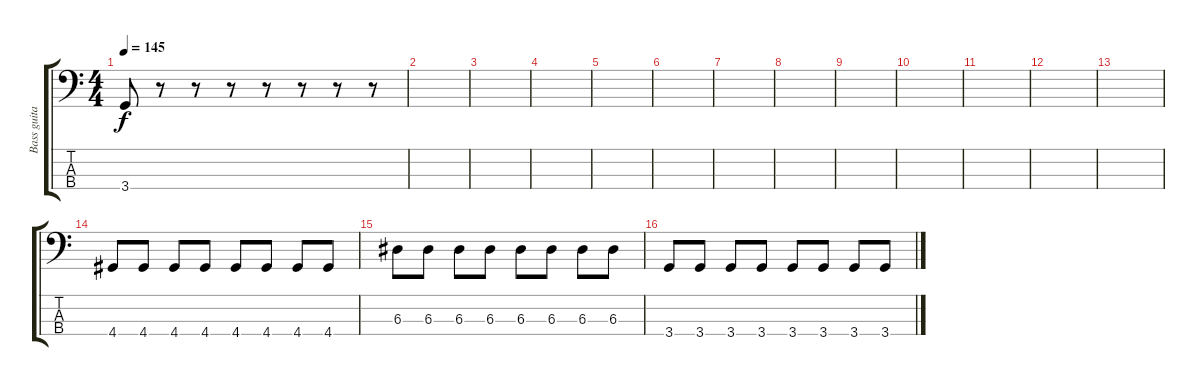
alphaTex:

\track ("Bass guitar" "Bass guita") {instrument electricbassfinger}
\staff {score tabs}
\tuning (G2 D2 A1 E1) {hide}
\ts (4 4)
\tempo 145
\clef f4
\ks c
3.4.8{dy f} r.8 r.8 r.8 r.8 r.8 r.8 r.8 |
|
|
|
|
|
|
|
|
|
|
|
|
4.4.8 4.4.8 4.4.8 4.4.8 4.4.8 4.4.8 4.4.8 4.4.8 |
6.3.8 6.3.8 6.3.8 6.3.8 6.3.8 6.3.8 6.3.8 6.3.8 |
3.4.8 3.4.8 3.4.8 3.4.8 3.4.8 3.4.8 3.4.8 3.4.8
